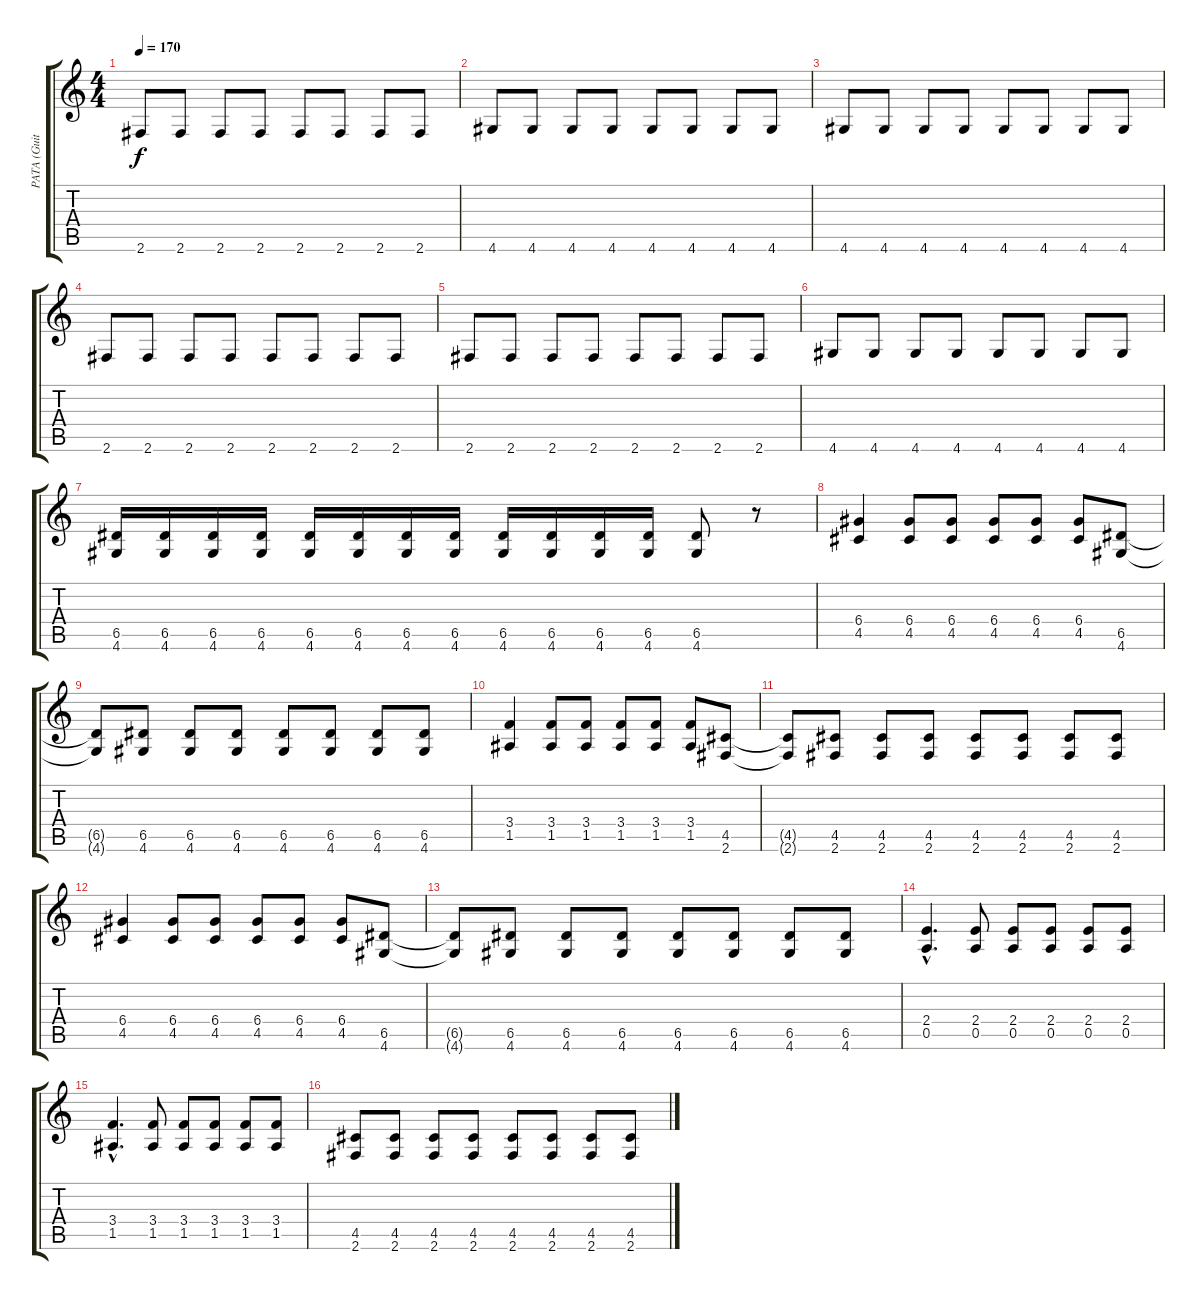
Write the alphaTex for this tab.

\track ("PATA (Guitar)" "PATA (Guit") {instrument distortionguitar}
\staff {score tabs}
\tuning (E4 B3 G3 D3 A2 E2) {hide}
\ts (4 4)
\tempo 170
\clef g2
\ks c
2.6.8{dy f} 2.6.8 2.6.8 2.6.8 2.6.8 2.6.8 2.6.8 2.6.8 |
4.6.8 4.6.8 4.6.8 4.6.8 4.6.8 4.6.8 4.6.8 4.6.8 |
4.6.8 4.6.8 4.6.8 4.6.8 4.6.8 4.6.8 4.6.8 4.6.8 |
2.6.8 2.6.8 2.6.8 2.6.8 2.6.8 2.6.8 2.6.8 2.6.8 |
2.6.8 2.6.8 2.6.8 2.6.8 2.6.8 2.6.8 2.6.8 2.6.8 |
4.6.8 4.6.8 4.6.8 4.6.8 4.6.8 4.6.8 4.6.8 4.6.8 |
(6.5 4.6).16 (6.5 4.6).16 (6.5 4.6).16 (6.5 4.6).16 (6.5 4.6).16 (6.5 4.6).16 (6.5 4.6).16 (6.5 4.6).16 (6.5 4.6).16 (6.5 4.6).16 (6.5 4.6).16 (6.5 4.6).16 (6.5 4.6).8 r.8 |
(6.4 4.5).4 (6.4 4.5).8 (6.4 4.5).8 (6.4 4.5).8 (6.4 4.5).8 (6.4 4.5).8 (6.5 4.6).8 |
(6.5{t} 4.6{t}).8 (6.5 4.6).8 (6.5 4.6).8 (6.5 4.6).8 (6.5 4.6).8 (6.5 4.6).8 (6.5 4.6).8 (6.5 4.6).8 |
(3.4 1.5).4 (3.4 1.5).8 (3.4 1.5).8 (3.4 1.5).8 (3.4 1.5).8 (3.4 1.5).8 (4.5 2.6).8 |
(4.5{t} 2.6{t}).8 (4.5 2.6).8 (4.5 2.6).8 (4.5 2.6).8 (4.5 2.6).8 (4.5 2.6).8 (4.5 2.6).8 (4.5 2.6).8 |
(6.4 4.5).4 (6.4 4.5).8 (6.4 4.5).8 (6.4 4.5).8 (6.4 4.5).8 (6.4 4.5).8 (6.5 4.6).8 |
(6.5{t} 4.6{t}).8 (6.5 4.6).8 (6.5 4.6).8 (6.5 4.6).8 (6.5 4.6).8 (6.5 4.6).8 (6.5 4.6).8 (6.5 4.6).8 |
(2.4{hac} 0.5{hac}).4{d} (2.4 0.5).8 (2.4 0.5).8 (2.4 0.5).8 (2.4 0.5).8 (2.4 0.5).8 |
(3.4{hac} 1.5{hac}).4{d} (3.4 1.5).8 (3.4 1.5).8 (3.4 1.5).8 (3.4 1.5).8 (3.4 1.5).8 |
(4.5 2.6).8 (4.5 2.6).8 (4.5 2.6).8 (4.5 2.6).8 (4.5 2.6).8 (4.5 2.6).8 (4.5 2.6).8 (4.5 2.6).8
